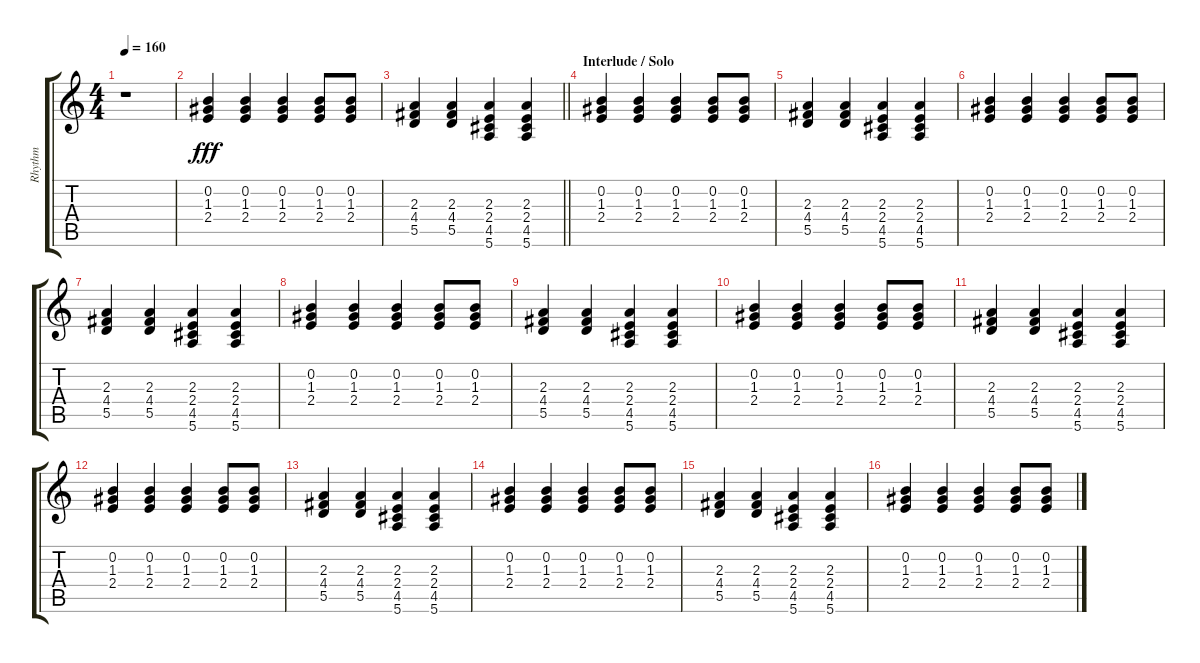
\track ("Rhythm" "Rhythm") {instrument acousticguitarsteel}
\staff {score tabs}
\tuning (E4 B3 G3 D3 A2 E2) {hide}
\ts (4 4)
\tempo 160
\clef g2
\ks c
r.1{dy fff} |
(0.2 1.3 2.4).4 (0.2 1.3 2.4).4 (0.2 1.3 2.4).4 (0.2 1.3 2.4).8 (0.2 1.3 2.4).8 |
\barLineRight lightlight
(2.3 4.4 5.5).4 (2.3 4.4 5.5).4 (2.3 2.4 4.5 5.6).4 (2.3 2.4 4.5 5.6).4 |
\section ("" "Interlude / Solo")
(0.2 1.3 2.4).4 (0.2 1.3 2.4).4 (0.2 1.3 2.4).4 (0.2 1.3 2.4).8 (0.2 1.3 2.4).8 |
(2.3 4.4 5.5).4 (2.3 4.4 5.5).4 (2.3 2.4 4.5 5.6).4 (2.3 2.4 4.5 5.6).4 |
(0.2 1.3 2.4).4 (0.2 1.3 2.4).4 (0.2 1.3 2.4).4 (0.2 1.3 2.4).8 (0.2 1.3 2.4).8 |
(2.3 4.4 5.5).4 (2.3 4.4 5.5).4 (2.3 2.4 4.5 5.6).4 (2.3 2.4 4.5 5.6).4 |
(0.2 1.3 2.4).4 (0.2 1.3 2.4).4 (0.2 1.3 2.4).4 (0.2 1.3 2.4).8 (0.2 1.3 2.4).8 |
(2.3 4.4 5.5).4 (2.3 4.4 5.5).4 (2.3 2.4 4.5 5.6).4 (2.3 2.4 4.5 5.6).4 |
(0.2 1.3 2.4).4 (0.2 1.3 2.4).4 (0.2 1.3 2.4).4 (0.2 1.3 2.4).8 (0.2 1.3 2.4).8 |
(2.3 4.4 5.5).4 (2.3 4.4 5.5).4 (2.3 2.4 4.5 5.6).4 (2.3 2.4 4.5 5.6).4 |
(0.2 1.3 2.4).4 (0.2 1.3 2.4).4 (0.2 1.3 2.4).4 (0.2 1.3 2.4).8 (0.2 1.3 2.4).8 |
(2.3 4.4 5.5).4 (2.3 4.4 5.5).4 (2.3 2.4 4.5 5.6).4 (2.3 2.4 4.5 5.6).4 |
(0.2 1.3 2.4).4 (0.2 1.3 2.4).4 (0.2 1.3 2.4).4 (0.2 1.3 2.4).8 (0.2 1.3 2.4).8 |
(2.3 4.4 5.5).4 (2.3 4.4 5.5).4 (2.3 2.4 4.5 5.6).4 (2.3 2.4 4.5 5.6).4 |
(0.2 1.3 2.4).4 (0.2 1.3 2.4).4 (0.2 1.3 2.4).4 (0.2 1.3 2.4).8 (0.2 1.3 2.4).8
